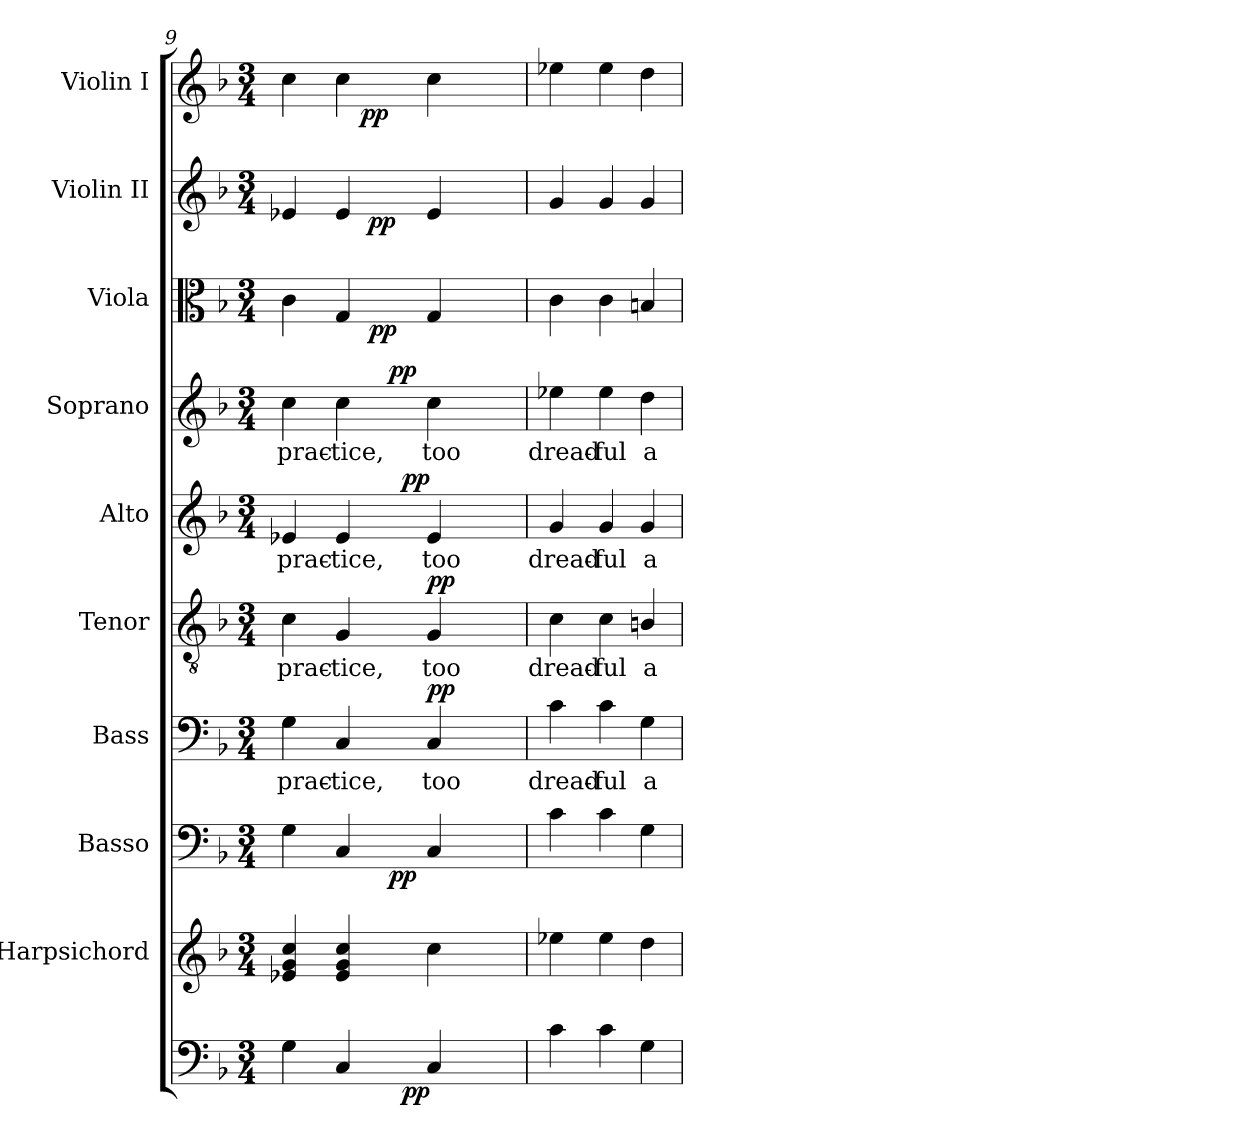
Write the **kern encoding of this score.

**kern	**dynam	**kern	**kern	**dynam	**kern	**text	**dynam	**kern	**text	**dynam	**kern	**text	**dynam	**kern	**text	**dynam	**kern	**dynam	**kern	**dynam	**kern	**dynam
*part10	*part10	*part9	*part8	*part8	*part7	*part7	*part7	*part6	*part6	*part6	*part5	*part5	*part5	*part4	*part4	*part4	*part3	*part3	*part2	*part2	*part1	*part1
*staff10	*staff10	*staff9	*staff8	*staff8	*staff7	*staff7	*staff7	*staff6	*staff6	*staff6	*staff5	*staff5	*staff5	*staff4	*staff4	*staff4	*staff3	*staff3	*staff2	*staff2	*staff1	*staff1
*	*	*I"Harpsichord	*I"Basso	*	*I"Bass	*	*	*I"Tenor	*	*	*I"Alto	*	*	*I"Soprano	*	*	*I"Viola	*	*I"Violin II	*	*I"Violin I	*
*	*	*I'Hrpsc	*I'Basso	*	*I'B.	*	*	*I'T.	*	*	*I'A.	*	*	*I'S.	*	*	*I'Vla.	*	*I'Vln. II	*	*I'Vln. I	*
*clefF4	*	*clefG2	*clefF4	*	*clefF4	*	*	*clefGv2	*	*	*clefG2	*	*	*clefG2	*	*	*clefC3	*	*clefG2	*	*clefG2	*
*	*	*	*	*	*	*	*	*ITrd7c12	*	*	*	*	*	*	*	*	*	*	*	*	*	*
*k[b-]	*	*k[b-]	*k[b-]	*	*k[b-]	*	*	*k[b-]	*	*	*k[b-]	*	*	*k[b-]	*	*	*k[b-]	*	*k[b-]	*	*k[b-]	*
*d:	*	*d:	*d:	*	*d:	*	*	*d:	*	*	*d:	*	*	*d:	*	*	*d:	*	*d:	*	*d:	*
*M3/4	*	*M3/4	*M3/4	*	*M3/4	*	*	*M3/4	*	*	*M3/4	*	*	*M3/4	*	*	*M3/4	*	*M3/4	*	*M3/4	*
=9	=9	=9	=9	=9	=9	=9	=9	=9	=9	=9	=9	=9	=9	=9	=9	=9	=9	=9	=9	=9	=9	=9
!	!	!	!	!	!	!LO:LY:b:color=#000000	!	!	!	!	!	!	!	!	!	!	!	!	!	!	!	!
!	!	!	!	!	!	!	!	!	!LO:LY:b:color=#000000	!	!	!	!	!	!	!	!	!	!	!	!	!
!	!	!	!	!	!	!	!	!	!	!	!	!LO:LY:b:color=#000000	!	!	!	!	!	!	!	!	!	!
!	!	!	!	!	!	!	!	!	!	!	!	!	!	!	!LO:LY:b:color=#000000	!	!	!	!	!	!	!
*^	*	*	*^	*	*	*	*	*	*	*	*^	*	*	*^	*	*	*^	*	*^	*	*^	*
4Gi\	4ryy	.	4e-Xi/ 4gi 4cci	4Gi\	4ryy	.	4Gi\	prac-	.	4Ci\	prac-	.	4e-Xi/	4ryy	prac-	.	4cci\	4ryy	prac-	.	4ci\	4ryy	.	4e-Xi/	4ryy	.	4cci\	4ryy	.
!	!	!	!	!	!	!	!	!LO:LY:b:color=#000000	!	!	!	!	!	!	!	!	!	!	!	!	!	!	!	!	!	!	!	!	!
!	!	!	!	!	!	!	!	!	!	!	!LO:LY:b:color=#000000	!	!	!	!	!	!	!	!	!	!	!	!	!	!	!	!	!	!
!	!	!	!	!	!	!	!	!	!	!	!	!	!	!	!LO:LY:b:color=#000000	!	!	!	!	!	!	!	!	!	!	!	!	!	!
!	!	!	!	!	!	!	!	!	!	!	!	!	!	!	!	!	!	!	!LO:LY:b:color=#000000	!	!	!	!	!	!	!	!	!	!
4Ci/	8ryy	.	4e-i/ 4gi 4cci	4Ci/	16ryy	.	4Ci/	-tice,	.	4GGi/	-tice,	.	4e-i/	8ryy	-tice,	.	4cci\	16ryy	-tice,	.	4Gi/	16ryy	.	4e-i/	16ryy	.	4cci\	16ryy	.
.	.	.	.	.	32ryy	.	.	.	.	.	.	.	.	.	.	.	.	32ryy	.	.	.	64ryy	.	.	64ryy	.	.	128.ryy	.
.	.	.	.	.	.	.	.	.	.	.	.	.	.	.	.	.	.	.	.	.	.	.	.	.	.	.	.	4ryy	pp
.	.	.	.	.	.	.	.	.	.	.	.	.	.	.	.	.	.	.	.	.	.	256..ryy	.	.	256.ryy	.	.	.	.
.	.	.	.	.	.	.	.	.	.	.	.	.	.	.	.	.	.	.	.	.	.	.	.	.	4ryy	pp	.	.	.
.	.	.	.	.	.	.	.	.	.	.	.	.	.	.	.	.	.	.	.	.	.	4ryy	pp	.	.	.	.	.	.
.	.	.	.	.	64ryy	.	.	.	.	.	.	.	.	.	.	.	.	64ryy	.	.	.	.	.	.	.	.	.	.	.
.	.	.	.	.	128ryy	.	.	.	.	.	.	.	.	.	.	.	.	128ryy	.	.	.	.	.	.	.	.	.	.	.
.	.	.	.	.	512ryy	.	.	.	.	.	.	.	.	.	.	.	.	512ryy	.	.	.	.	.	.	.	.	.	.	.
.	.	.	.	.	4ryy	pp	.	.	.	.	.	.	.	.	.	.	.	4ryy	.	pp	.	.	.	.	.	.	.	.	.
.	64ryy	.	.	.	.	.	.	.	.	.	.	.	.	64ryy	.	.	.	.	.	.	.	.	.	.	.	.	.	.	.
.	1024ryy	.	.	.	.	.	.	.	.	.	.	.	.	1024ryy	.	.	.	.	.	.	.	.	.	.	.	.	.	.	.
.	4ryy	pp	.	.	.	.	.	.	.	.	.	.	.	4ryy	.	pp	.	.	.	.	.	.	.	.	.	.	.	.	.
!	!	!	!	!	!	!	!	!LO:LY:b:color=#000000	!	!	!	!	!	!	!	!	!	!	!	!	!	!	!	!	!	!	!	!	!
!	!	!	!	!	!	!	!	!	!	!	!LO:LY:b:color=#000000	!	!	!	!	!	!	!	!	!	!	!	!	!	!	!	!	!	!
!	!	!	!	!	!	!	!	!	!	!	!	!	!	!	!LO:LY:b:color=#000000	!	!	!	!	!	!	!	!	!	!	!	!	!	!
!	!	!	!	!	!	!	!	!	!	!	!	!	!	!	!	!	!	!	!LO:LY:b:color=#000000	!	!	!	!	!	!	!	!	!	!
4Ci/	.	.	4cci\	4Ci/	.	.	4Ci/	too	pp	4GGi/	too	pp	4e-i/	.	too	.	4cci\	.	too	.	4Gi/	.	.	4e-i/	.	.	4cci\	.	.
.	.	.	.	.	.	.	.	.	.	.	.	.	.	.	.	.	.	.	.	.	.	.	.	.	.	.	.	8ryy	.
.	.	.	.	.	.	.	.	.	.	.	.	.	.	.	.	.	.	.	.	.	.	.	.	.	8ryy	.	.	.	.
.	.	.	.	.	.	.	.	.	.	.	.	.	.	.	.	.	.	.	.	.	.	8ryy	.	.	.	.	.	.	.
.	.	.	.	.	8ryy	.	.	.	.	.	.	.	.	.	.	.	.	8ryy	.	.	.	.	.	.	.	.	.	.	.
.	16ryy	.	.	.	.	.	.	.	.	.	.	.	.	16ryy	.	.	.	.	.	.	.	.	.	.	.	.	.	.	.
.	.	.	.	.	.	.	.	.	.	.	.	.	.	.	.	.	.	.	.	.	.	.	.	.	.	.	.	32ryy	.
.	32ryy	.	.	.	.	.	.	.	.	.	.	.	.	32ryy	.	.	.	.	.	.	.	.	.	.	.	.	.	.	.
.	.	.	.	.	.	.	.	.	.	.	.	.	.	.	.	.	.	.	.	.	.	.	.	.	32ryy	.	.	.	.
.	.	.	.	.	.	.	.	.	.	.	.	.	.	.	.	.	.	.	.	.	.	32ryy	.	.	.	.	.	.	.
.	.	.	.	.	.	.	.	.	.	.	.	.	.	.	.	.	.	.	.	.	.	.	.	.	.	.	.	64ryy	.
.	128...ryy	.	.	.	.	.	.	.	.	.	.	.	.	128...ryy	.	.	.	.	.	.	.	.	.	.	.	.	.	.	.
.	.	.	.	.	.	.	.	.	.	.	.	.	.	.	.	.	.	.	.	.	.	.	.	.	128ryy	.	.	.	.
.	.	.	.	.	.	.	.	.	.	.	.	.	.	.	.	.	.	.	.	.	.	128ryy	.	.	.	.	.	.	.
.	.	.	.	.	256.ryy	.	.	.	.	.	.	.	.	.	.	.	.	256.ryy	.	.	.	.	.	.	.	.	.	.	.
.	.	.	.	.	.	.	.	.	.	.	.	.	.	.	.	.	.	.	.	.	.	.	.	.	.	.	.	256ryy	.
.	.	.	.	.	.	.	.	.	.	.	.	.	.	.	.	.	.	.	.	.	.	.	.	.	512ryy	.	.	.	.
.	.	.	.	.	.	.	.	.	.	.	.	.	.	.	.	.	.	.	.	.	.	1024ryy	.	.	.	.	.	.	.
*	*	*	*	*	*	*	*	*	*	*	*	*	*v	*v	*	*	*	*	*	*	*v	*v	*	*v	*v	*	*v	*v	*
*v	*v	*	*	*v	*v	*	*	*	*	*	*	*	*	*	*	*v	*v	*	*	*	*	*	*	*	*
=10	=10	=10	=10	=10	=10	=10	=10	=10	=10	=10	=10	=10	=10	=10	=10	=10	=10	=10	=10	=10	=10	=10
*^	*	*	*^	*	*	*	*	*	*	*	*^	*	*	*^	*	*	*^	*	*^	*	*^	*
!	!	!	!	!	!	!	!	!LO:LY:b:color=#000000	!	!	!	!	!	!	!	!	!	!	!	!	!	!	!	!	!	!	!	!	!
*	*	*	*	*	*	*	*	*	*	*	*	*	*v	*v	*	*	*	*	*	*	*v	*v	*	*v	*v	*	*v	*v	*
*v	*v	*	*	*v	*v	*	*	*	*	*	*	*	*	*	*	*v	*v	*	*	*	*	*	*	*	*
*^	*	*	*^	*	*	*	*	*	*	*	*^	*	*	*^	*	*	*^	*	*^	*	*^	*
!	!	!	!	!	!	!	!	!	!	!	!LO:LY:b:color=#000000	!	!	!	!	!	!	!	!	!	!	!	!	!	!	!	!	!	!
*	*	*	*	*	*	*	*	*	*	*	*	*	*v	*v	*	*	*	*	*	*	*v	*v	*	*v	*v	*	*v	*v	*
*v	*v	*	*	*v	*v	*	*	*	*	*	*	*	*	*	*	*v	*v	*	*	*	*	*	*	*	*
*^	*	*	*^	*	*	*	*	*	*	*	*^	*	*	*^	*	*	*^	*	*^	*	*^	*
!	!	!	!	!	!	!	!	!	!	!	!	!	!	!	!LO:LY:b:color=#000000	!	!	!	!	!	!	!	!	!	!	!	!	!	!
*	*	*	*	*	*	*	*	*	*	*	*	*	*v	*v	*	*	*	*	*	*	*v	*v	*	*v	*v	*	*v	*v	*
*v	*v	*	*	*v	*v	*	*	*	*	*	*	*	*	*	*	*v	*v	*	*	*	*	*	*	*	*
*^	*	*	*^	*	*	*	*	*	*	*	*^	*	*	*^	*	*	*^	*	*^	*	*^	*
!	!	!	!	!	!	!	!	!	!	!	!	!	!	!	!	!	!	!	!LO:LY:b:color=#000000	!	!	!	!	!	!	!	!	!	!
*	*	*	*	*	*	*	*	*	*	*	*	*	*v	*v	*	*	*	*	*	*	*v	*v	*	*v	*v	*	*v	*v	*
*v	*v	*	*	*v	*v	*	*	*	*	*	*	*	*	*	*	*v	*v	*	*	*	*	*	*	*	*
4ci\	.	4ee-Xi\	4ci\	.	4ci\	dread-	.	4Ci\	dread-	.	4gi/	dread-	.	4ee-Xi\	dread-	.	4ci\	.	4gi/	.	4ee-Xi\	.
!	!	!	!	!	!	!LO:LY:b:color=#000000	!	!	!	!	!	!	!	!	!	!	!	!	!	!	!	!
!	!	!	!	!	!	!	!	!	!LO:LY:b:color=#000000	!	!	!	!	!	!	!	!	!	!	!	!	!
!	!	!	!	!	!	!	!	!	!	!	!	!LO:LY:b:color=#000000	!	!	!	!	!	!	!	!	!	!
!	!	!	!	!	!	!	!	!	!	!	!	!	!	!	!LO:LY:b:color=#000000	!	!	!	!	!	!	!
4ci\	.	4ee-i\	4ci\	.	4ci\	-ful	.	4Ci\	-ful	.	4gi/	-ful	.	4ee-i\	-ful	.	4ci\	.	4gi/	.	4ee-i\	.
!	!	!	!	!	!	!LO:LY:b:color=#000000	!	!	!	!	!	!	!	!	!	!	!	!	!	!	!	!
!	!	!	!	!	!	!	!	!	!LO:LY:b:color=#000000	!	!	!	!	!	!	!	!	!	!	!	!	!
!	!	!	!	!	!	!	!	!	!	!	!	!LO:LY:b:color=#000000	!	!	!	!	!	!	!	!	!	!
!	!	!	!	!	!	!	!	!	!	!	!	!	!	!	!LO:LY:b:color=#000000	!	!	!	!	!	!	!
4Gi\	.	4ddi\	4Gi\	.	4Gi\	a	.	4BBni/	a	.	4gi/	a	.	4ddi\	a	.	4Bni/	.	4gi/	.	4ddi\	.
=	=	=	=	=	=	=	=	=	=	=	=	=	=	=	=	=	=	=	=	=	=	=
*-	*-	*-	*-	*-	*-	*-	*-	*-	*-	*-	*-	*-	*-	*-	*-	*-	*-	*-	*-	*-	*-	*-
